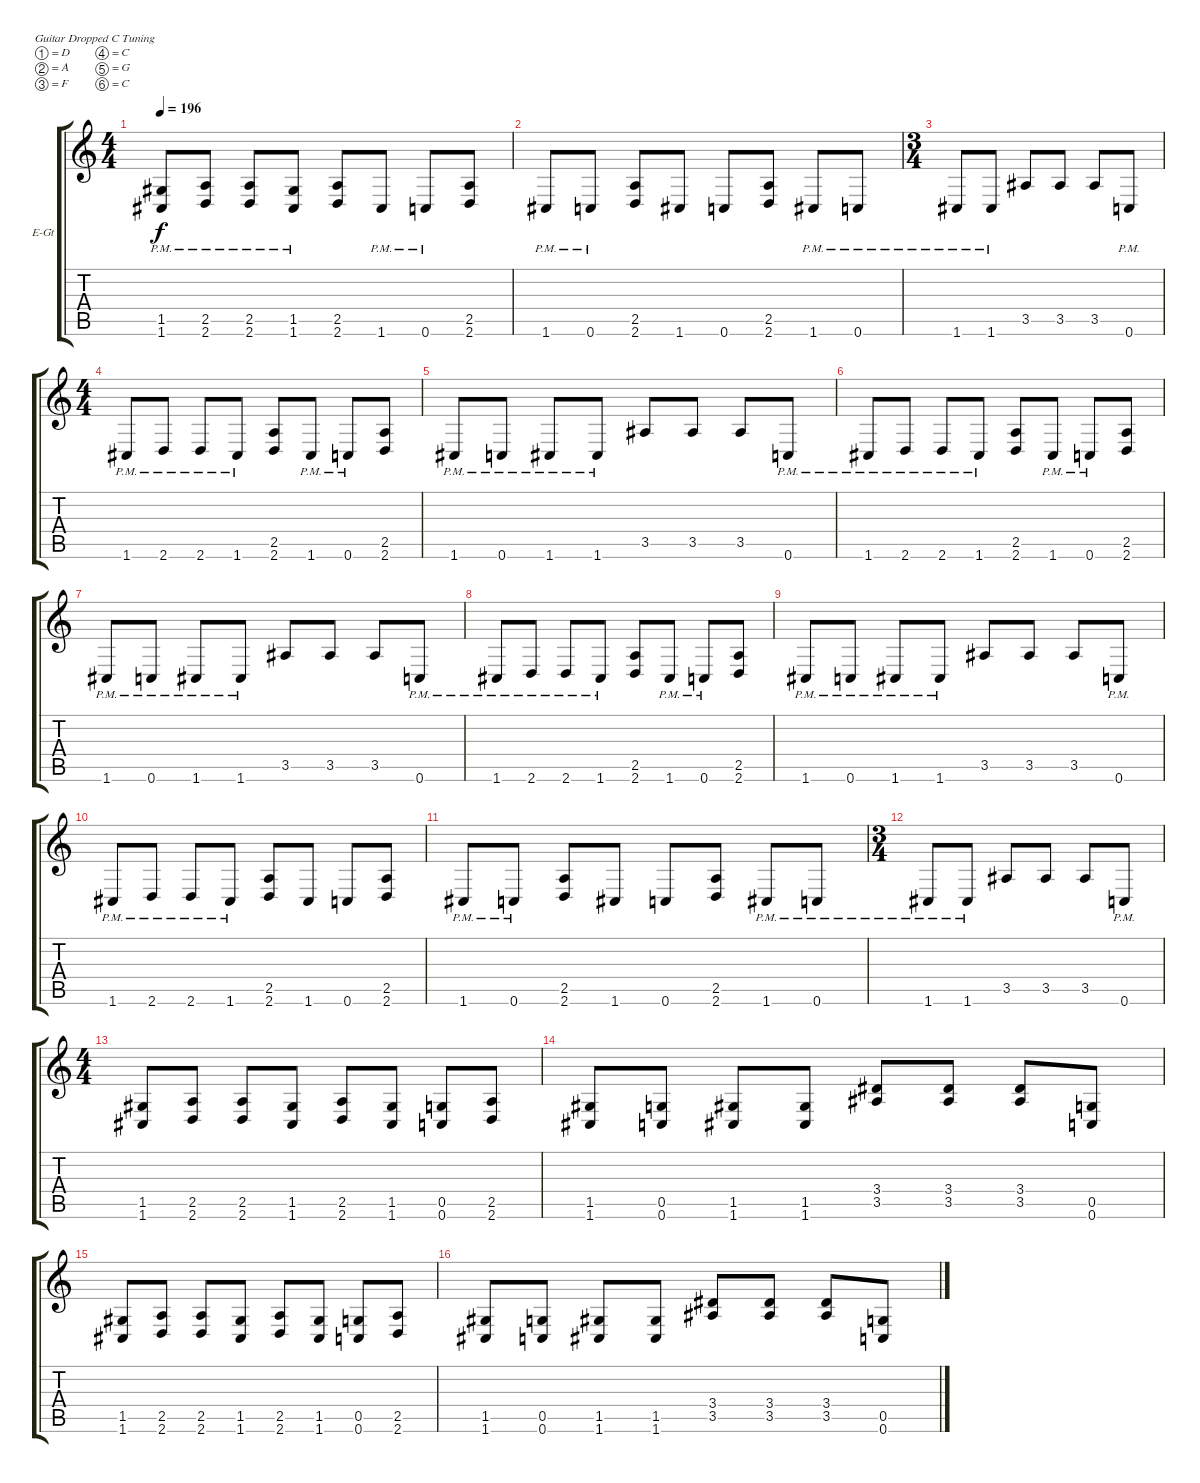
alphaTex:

\defaultSystemsLayout 4
\bracketExtendMode groupsimilarinstruments
\firstSystemTrackNameOrientation horizontal
\otherSystemsTrackNameOrientation horizontal
\track ("James Hetfield (Rhythm)" "E-Gt") {instrument distortionguitar}
\staff {score tabs}
\tuning (D4 A3 F3 C3 G2 C2)
\ts (4 4)
\tempo 196
\clef g2
\ks c
(1.6{pm} 1.5{pm}).8{dy f} (2.6{pm} 2.5{pm}).8 (2.6{pm} 2.5{pm}).8 (1.6{pm} 1.5{pm}).8 (2.6 2.5).8 1.6{pm}.8 0.6{pm}.8 (2.5 2.6).8 |
1.6{pm}.8 0.6{pm}.8 (2.6 2.5).8 1.6.8 0.6.8 (2.6 2.5).8 1.6{pm}.8 0.6{pm}.8 |
\ts (3 4)
1.6{pm}.8 1.6{pm}.8 3.5.8 3.5.8 3.5.8 0.6{pm}.8 |
\ts (4 4)
1.6{pm}.8 2.6{pm}.8 2.6{pm}.8 1.6{pm}.8 (2.6 2.5).8 1.6{pm}.8 0.6{pm}.8 (2.5 2.6).8 |
1.6{pm}.8 0.6{pm}.8 1.6{pm}.8 1.6{pm}.8 3.5.8 3.5.8 3.5.8 0.6{pm}.8 |
1.6{pm}.8 2.6{pm}.8 2.6{pm}.8 1.6{pm}.8 (2.6 2.5).8 1.6{pm}.8 0.6{pm}.8 (2.5 2.6).8 |
1.6{pm}.8 0.6{pm}.8 1.6{pm}.8 1.6{pm}.8 3.5.8 3.5.8 3.5.8 0.6{pm}.8 |
1.6{pm}.8 2.6{pm}.8 2.6{pm}.8 1.6{pm}.8 (2.6 2.5).8 1.6{pm}.8 0.6{pm}.8 (2.5 2.6).8 |
1.6{pm}.8 0.6{pm}.8 1.6{pm}.8 1.6{pm}.8 3.5.8 3.5.8 3.5.8 0.6{pm}.8 |
1.6{pm}.8 2.6{pm}.8 2.6{pm}.8 1.6{pm}.8 (2.6 2.5).8 1.6.8 0.6.8 (2.6 2.5).8 |
1.6{pm}.8 0.6{pm}.8 (2.6 2.5).8 1.6.8 0.6.8 (2.6 2.5).8 1.6{pm}.8 0.6{pm}.8 |
\ts (3 4)
1.6{pm}.8 1.6{pm}.8 3.5.8 3.5.8 3.5.8 0.6{pm}.8 |
\ts (4 4)
(1.6 1.5).8 (2.6 2.5).8 (2.6 2.5).8 (1.6 1.5).8 (2.6 2.5).8 (1.6 1.5).8 (0.6 0.5).8 (2.6 2.5).8 |
(1.5 1.6).8 (0.5 0.6).8 (1.5 1.6).8 (1.5 1.6).8 (3.4 3.5).8 (3.4 3.5).8 (3.4 3.5).8 (0.5 0.6).8 |
(1.6 1.5).8 (2.6 2.5).8 (2.6 2.5).8 (1.6 1.5).8 (2.6 2.5).8 (1.6 1.5).8 (0.6 0.5).8 (2.6 2.5).8 |
(1.5 1.6).8 (0.5 0.6).8 (1.5 1.6).8 (1.5 1.6).8 (3.4 3.5).8 (3.4 3.5).8 (3.4 3.5).8 (0.5 0.6).8
